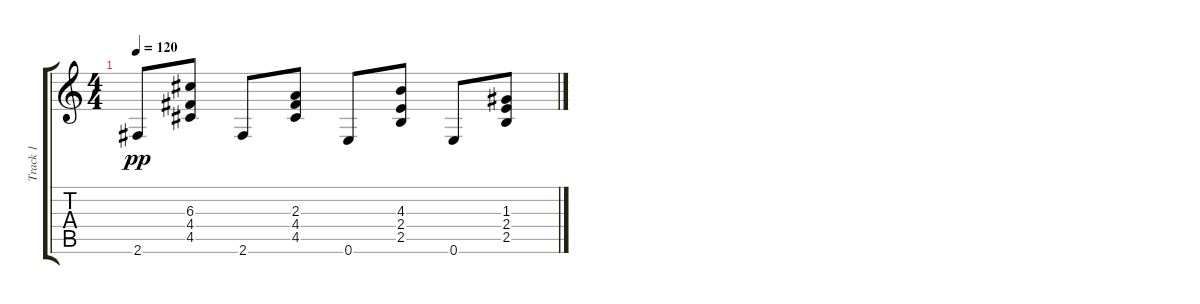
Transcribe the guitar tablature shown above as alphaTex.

\track ("Track 1" "Track 1") {instrument acousticguitarnylon}
\staff {score tabs}
\tuning (E4 B3 G3 D3 A2 E2) {hide}
\ts (4 4)
\tempo 120
\clef g2
\ks c
2.6.8{dy pp} (6.3 4.4 4.5).8 2.6.8 (2.3 4.4 4.5).8 0.6.8 (4.3 2.4 2.5).8 0.6.8 (1.3 2.4 2.5).8
